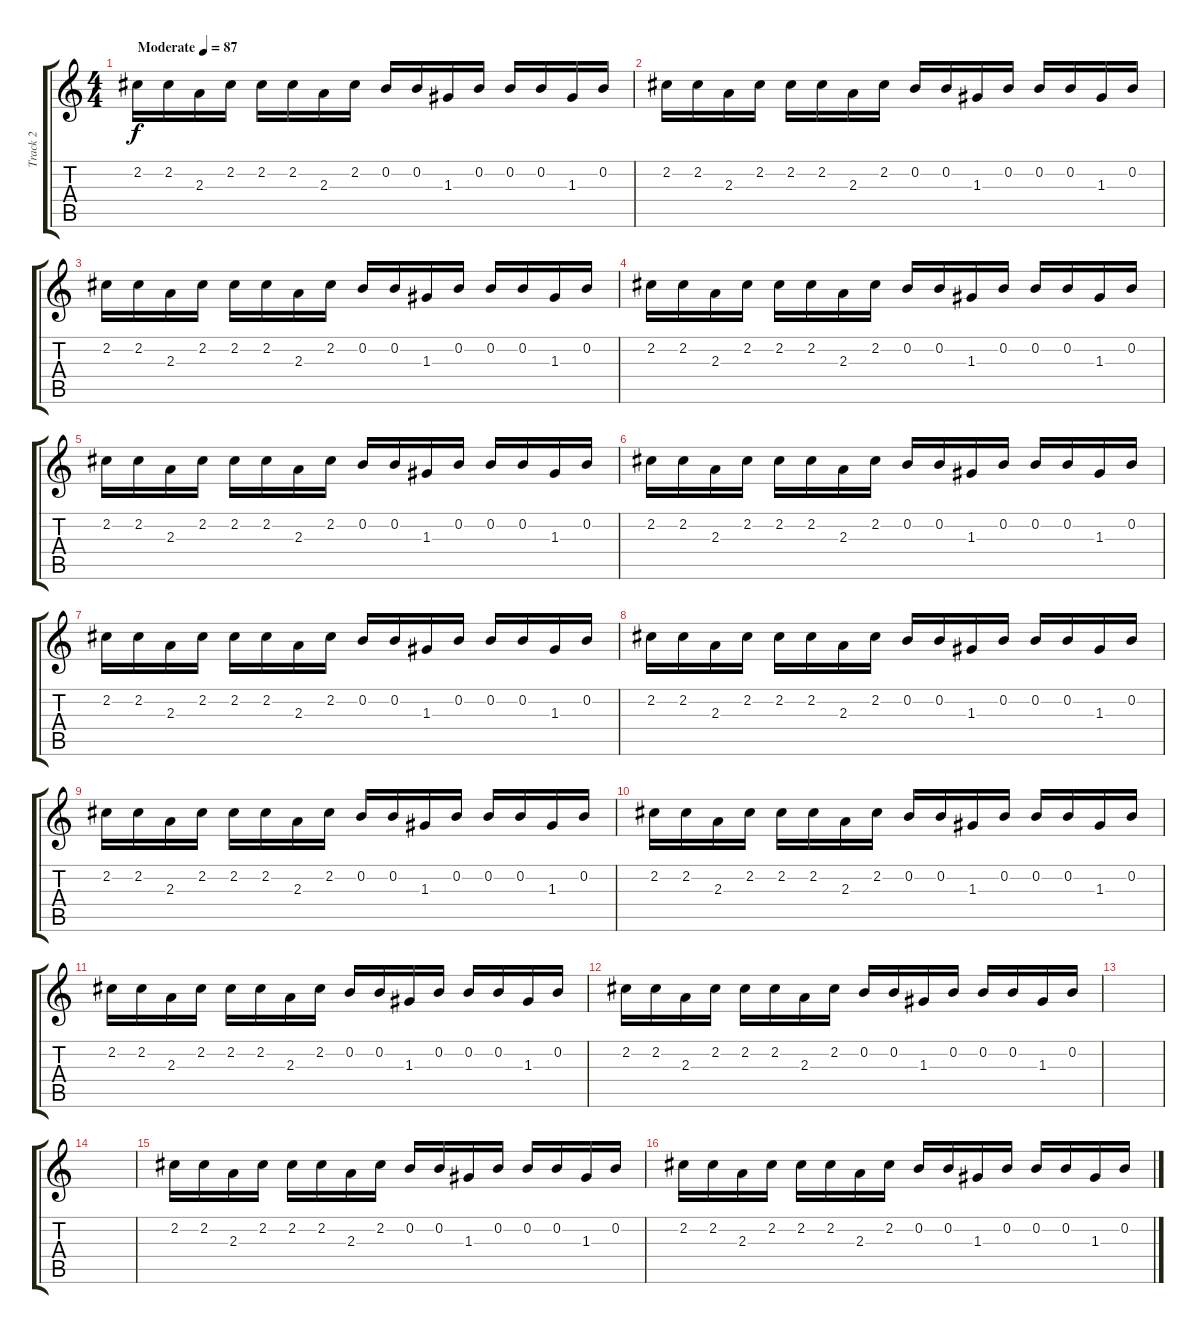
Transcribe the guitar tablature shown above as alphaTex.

\track ("Track 2" "Track 2") {instrument acousticguitarnylon}
\staff {score tabs}
\tuning (E4 B3 G3 D3 A2 E2) {hide}
\ts (4 4)
\tempo (87 "Moderate")
\clef g2
\ks c
2.2.16{dy f instrument acousticguitarnylon} 2.2.16 2.3.16 2.2.16 2.2.16 2.2.16 2.3.16 2.2.16 0.2.16 0.2.16 1.3.16 0.2.16 0.2.16 0.2.16 1.3.16 0.2.16 |
2.2.16 2.2.16 2.3.16 2.2.16 2.2.16 2.2.16 2.3.16 2.2.16 0.2.16 0.2.16 1.3.16 0.2.16 0.2.16 0.2.16 1.3.16 0.2.16 |
2.2.16 2.2.16 2.3.16 2.2.16 2.2.16 2.2.16 2.3.16 2.2.16 0.2.16 0.2.16 1.3.16 0.2.16 0.2.16 0.2.16 1.3.16 0.2.16 |
2.2.16 2.2.16 2.3.16 2.2.16 2.2.16 2.2.16 2.3.16 2.2.16 0.2.16 0.2.16 1.3.16 0.2.16 0.2.16 0.2.16 1.3.16 0.2.16 |
2.2.16 2.2.16 2.3.16 2.2.16 2.2.16 2.2.16 2.3.16 2.2.16 0.2.16 0.2.16 1.3.16 0.2.16 0.2.16 0.2.16 1.3.16 0.2.16 |
2.2.16 2.2.16 2.3.16 2.2.16 2.2.16 2.2.16 2.3.16 2.2.16 0.2.16 0.2.16 1.3.16 0.2.16 0.2.16 0.2.16 1.3.16 0.2.16 |
2.2.16 2.2.16 2.3.16 2.2.16 2.2.16 2.2.16 2.3.16 2.2.16 0.2.16 0.2.16 1.3.16 0.2.16 0.2.16 0.2.16 1.3.16 0.2.16 |
2.2.16 2.2.16 2.3.16 2.2.16 2.2.16 2.2.16 2.3.16 2.2.16 0.2.16 0.2.16 1.3.16 0.2.16 0.2.16 0.2.16 1.3.16 0.2.16 |
2.2.16 2.2.16 2.3.16 2.2.16 2.2.16 2.2.16 2.3.16 2.2.16 0.2.16 0.2.16 1.3.16 0.2.16 0.2.16 0.2.16 1.3.16 0.2.16 |
2.2.16 2.2.16 2.3.16 2.2.16 2.2.16 2.2.16 2.3.16 2.2.16 0.2.16 0.2.16 1.3.16 0.2.16 0.2.16 0.2.16 1.3.16 0.2.16 |
2.2.16 2.2.16 2.3.16 2.2.16 2.2.16 2.2.16 2.3.16 2.2.16 0.2.16 0.2.16 1.3.16 0.2.16 0.2.16 0.2.16 1.3.16 0.2.16 |
2.2.16 2.2.16 2.3.16 2.2.16 2.2.16 2.2.16 2.3.16 2.2.16 0.2.16 0.2.16 1.3.16 0.2.16 0.2.16 0.2.16 1.3.16 0.2.16 |
|
|
2.2.16 2.2.16 2.3.16 2.2.16 2.2.16 2.2.16 2.3.16 2.2.16 0.2.16 0.2.16 1.3.16 0.2.16 0.2.16 0.2.16 1.3.16 0.2.16 |
2.2.16 2.2.16 2.3.16 2.2.16 2.2.16 2.2.16 2.3.16 2.2.16 0.2.16 0.2.16 1.3.16 0.2.16 0.2.16 0.2.16 1.3.16 0.2.16
